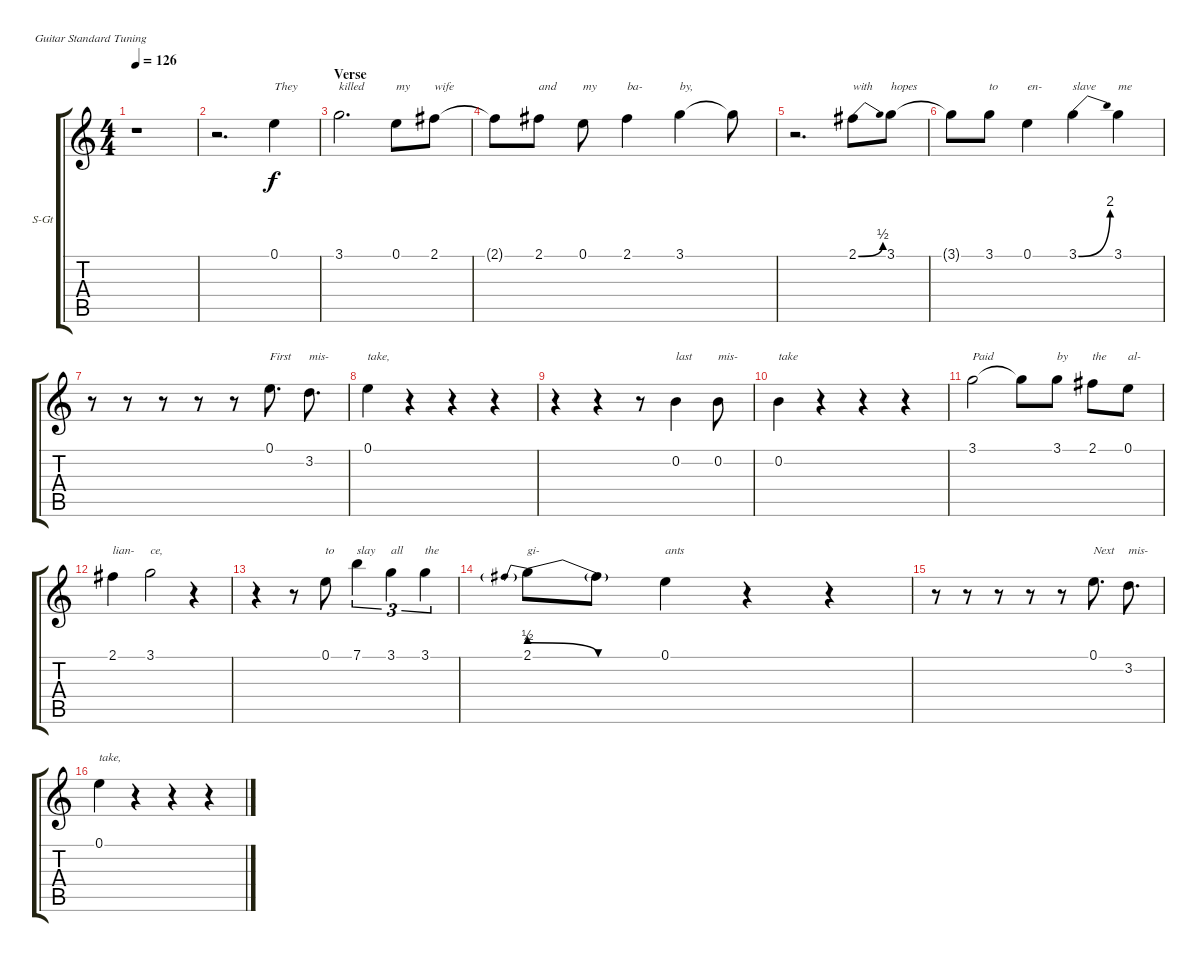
\bracketExtendMode groupsimilarinstruments
\firstSystemTrackNameOrientation horizontal
\otherSystemsTrackNameOrientation horizontal
\track ("D. Mustaine (Vocals)" "S-Gt") {instrument lead6voice}
\staff {score tabs}
\tuning (E4 B3 G3 D3 A2 E2)
\displaytranspose 12
\ts (4 4)
\tempo 126
\clef g2
\ks c
r.1{dy f} |
r.2{d} 0.1.4{txt "They"} |
\section ("" "Verse")
3.1.2{d txt "killed"} 0.1.8{txt "my"} 2.1.8{txt "wife"} |
2.1{t}.8 2.1.8{txt "and"} 0.1.8{txt "my"} 2.1.4{txt "ba-"} 3.1.4{txt "by,"} 3.1{t}.8 |
r.2{d} 2.1{be (bend 0 0 60 2)}.8{txt "with"} 3.1.8{txt "hopes"} |
3.1{t}.8 3.1.8{txt "to"} 0.1.4{txt "en-"} 3.1{be (bend 0 0 60 8)}.4{txt "slave"} 3.1.4{txt "me"} |
r.8 r.8 r.8 r.8 r.8 0.1.8{d txt "First"} 3.2.8{d txt "mis-"} |
0.1.4{txt "take,"} r.4 r.4 r.4 |
r.4 r.4 r.8 0.2.4{txt "last"} 0.2.8{txt "mis-"} |
0.2.4{txt "take"} r.4 r.4 r.4 |
3.1.2{txt "Paid"} 3.1{t}.8 3.1.8{txt "by"} 2.1.8{txt "the"} 0.1.8{txt "al-"} |
2.1.4{txt "lian-"} 3.1.2{txt "ce,"} r.4 |
r.4 r.8 0.1.8{txt "to"} 7.1.4{tu (3 2) txt "slay"} 3.1.4{tu (3 2) txt "all"} 3.1.4{tu (3 2) txt "the"} |
2.1{be (prebendrelease 0 2 60 0)}.8{txt "gi-"} 2.1{be (hold 0 0 60 0) t}.8 0.1.4{txt "ants"} r.4 r.4 |
r.8 r.8 r.8 r.8 r.8 0.1.8{d txt "Next"} 3.2.8{d txt "mis-"} |
0.1.4{txt "take,"} r.4 r.4 r.4
